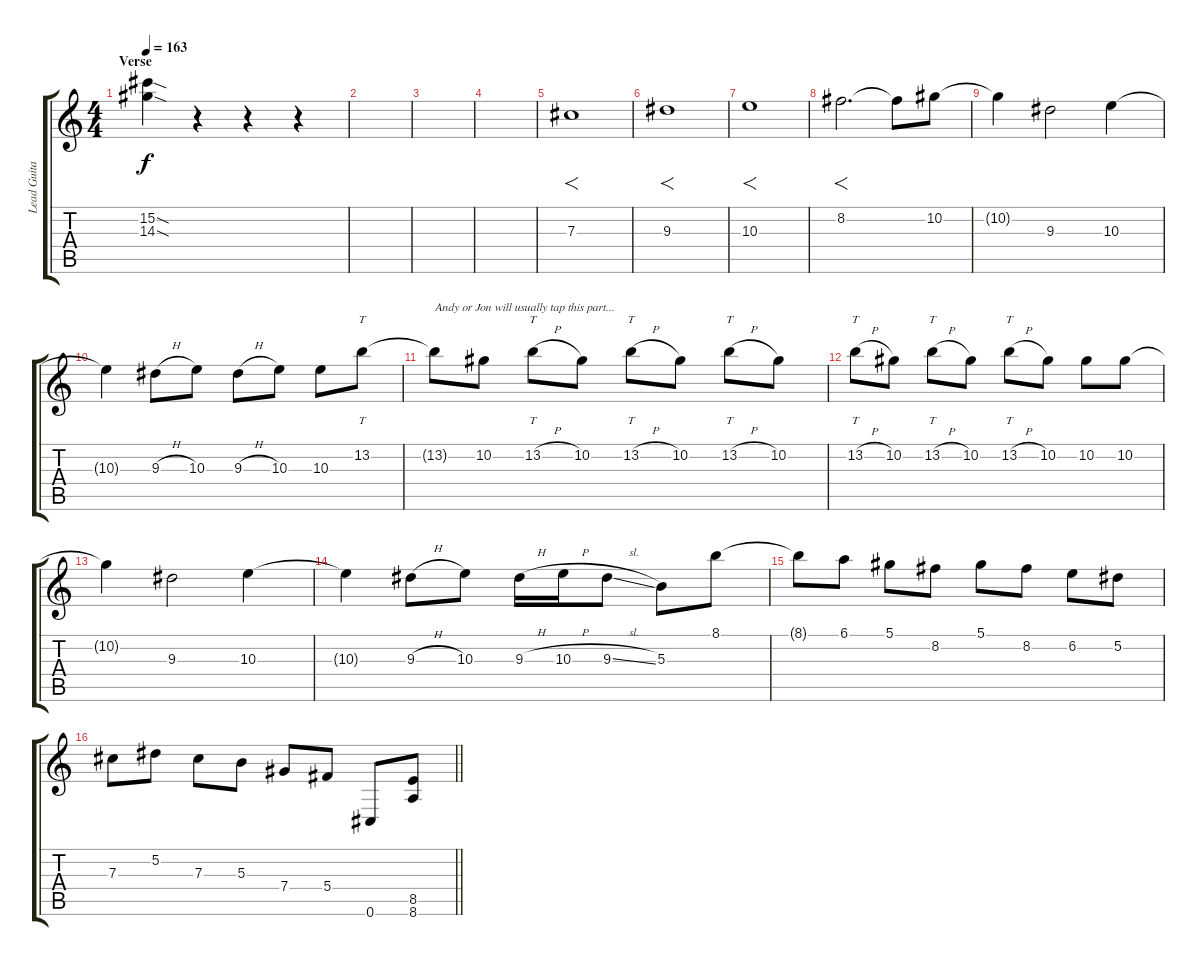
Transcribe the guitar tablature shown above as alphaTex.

\track ("Lead Guitar" "Lead Guita") {instrument overdrivenguitar}
\staff {score tabs}
\tuning (Eb4 Bb3 Gb3 Db3 Ab2 Db2) {hide}
\ts (4 4)
\section ("" "Verse")
\tempo 163
\clef g2
\ks c
(15.2{sod t} 14.3{sod t}).4{dy f} r.4 r.4 r.4 |
|
|
|
7.3.1{f} |
9.3.1{f} |
10.3.1{f} |
8.2.2{f d} 8.2{t}.8 10.2.8 |
10.2{t}.4 9.3.2 10.3.4 |
10.3{t}.4 9.3{h}.8 10.3.8 9.3{h}.8 10.3.8 10.3.8 13.2.8{tt} |
13.2{t}.8{txt "Andy or Jon will usually tap this part..."} 10.2.8 13.2{h}.8{tt} 10.2.8 13.2{h}.8{tt} 10.2.8 13.2{h}.8{tt} 10.2.8 |
13.2{h}.8{tt} 10.2.8 13.2{h}.8{tt} 10.2.8 13.2{h}.8{tt} 10.2.8 10.2.8 10.2.8 |
10.2{t}.4 9.3.2 10.3.4 |
10.3{t}.4 9.3{h}.8 10.3.8 9.3{h}.16 10.3{h}.16 9.3{sl}.8 5.3.8 8.1.8 |
8.1{t}.8 6.1.8 5.1.8 8.2.8 5.1.8 8.2.8 6.2.8 5.2.8 |
\barLineRight lightlight
7.3.8 5.2.8 7.3.8 5.3.8 7.4.8 5.4.8 0.6.8 (8.5 8.6).8
